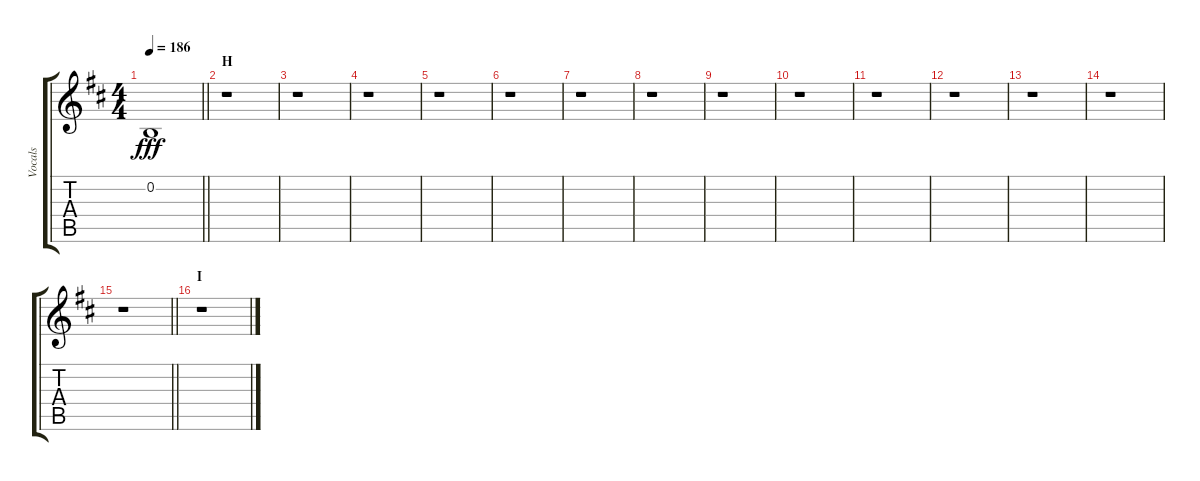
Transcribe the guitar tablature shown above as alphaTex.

\track ("Vocals" "Vocals") {instrument voiceoohs}
\staff {score tabs}
\tuning (E4 B3 G3 D3 A2 E2) {hide}
\ts (4 4)
\tempo 186
\clef g2
\barLineRight lightlight
\ks d
0.2{t}.1{dy fff} |
\section ("" "H")
r.1 |
r.1 |
r.1 |
r.1 |
r.1 |
r.1 |
r.1 |
r.1 |
r.1 |
r.1 |
r.1 |
r.1 |
r.1 |
\barLineRight lightlight
r.1 |
\section ("" "I")
r.1
